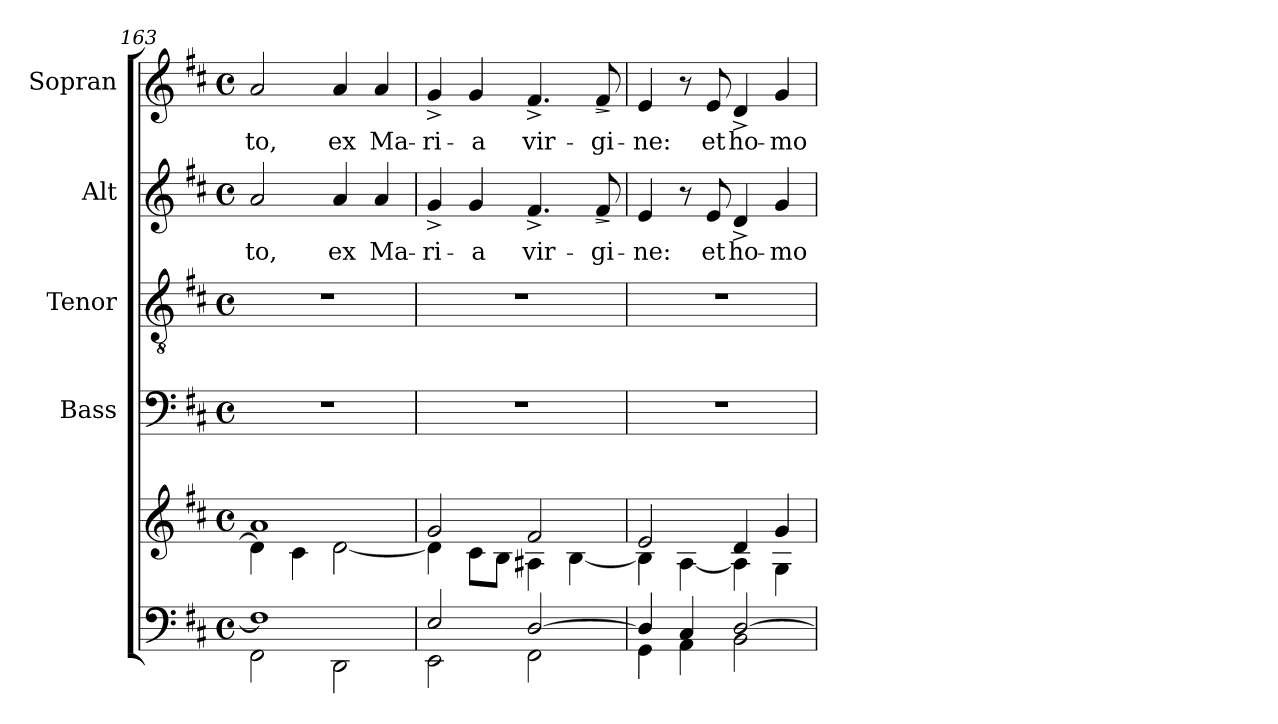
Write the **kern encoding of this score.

**kern	**kern	**kern	**kern	**kern	**text	**dynam	**kern	**text	**dynam
*part5	*part5	*part4	*part3	*part2	*part2	*part2	*part1	*part1	*part1
*staff6	*staff5	*staff4	*staff3	*staff2	*staff2	*staff2	*staff1	*staff1	*staff1
*	*	*I"Bass	*I"Tenor	*I"Alt	*	*	*I"Sopran	*	*
*	*	*I'B.	*I'T.	*I'A.	*	*	*I'S.	*	*
*clefF4	*clefG2	*clefF4	*clefGv2	*clefG2	*	*	*clefG2	*	*
*k[f#c#]	*k[f#c#]	*k[f#c#]	*k[f#c#]	*k[f#c#]	*	*	*k[f#c#]	*	*
*D:	*D:	*D:	*D:	*D:	*	*	*D:	*	*
*M4/4	*M4/4	*M4/4	*M4/4	*M4/4	*	*	*M4/4	*	*
*met(c)	*met(c)	*met(c)	*met(c)	*met(c)	*	*	*met(c)	*	*
=163	=163	=163	=163	=163	=163	=163	=163	=163	=163
*^	*^	*	*	*	*	*	*	*	*
!	!	!	!	!	!	!	!LO:LY:b	!	!	!LO:LY:b	!
1F#]	2FF#\	1a	4d\]	1r	1r	2a/	-to,	.	2a/	-to,	.
.	.	.	4c#\	.	.	.	.	.	.	.	.
!	!	!	!	!	!	!	!LO:LY:b	!	!	!LO:LY:b	!
.	2DD\	.	[<2d\	.	.	4a/	ex	.	4a/	ex	.
!	!	!	!	!	!	!	!LO:LY:b	!	!	!LO:LY:b	!
.	.	.	.	.	.	4a/	Ma-	.	4a/	Ma-	.
!!LO:PB:g=z
=164	=164	=164	=164	=164	=164	=164	=164	=164	=164	=164	=164
!	!	!	!	!	!	!	!LO:LY:b	!	!	!LO:LY:b	!
2E/	2EE\	2g/	4d\]	1r	1r	4g^>/	-ri-	.	4g^>/	-ri-	.
!	!	!	!	!	!	!	!LO:LY:b	!	!	!LO:LY:b	!
.	.	.	8c#\L	.	.	4g/	-a	.	4g/	-a	.
.	.	.	8B\J	.	.	.	.	.	.	.	.
!	!	!	!	!	!	!	!LO:LY:b	!	!	!LO:LY:b	!
[>2D/	2FF#\	2f#/	4A#X\	.	.	4.f#^>/	vir-	.	4.f#^>/	vir-	.
.	.	.	[<4B\	.	.	.	.	.	.	.	.
!	!	!	!	!	!	!	!LO:LY:b	!LO:HP:b	!	!LO:LY:b	!LO:HP:b
.	.	.	.	.	.	8f#/	-gi-	>	8f#/	-gi-	>
*v	*v	*	*	*	*	*	*	*	*	*	*
*	*v	*v	*	*	*	*	*	*	*	*
.	.	.	.	.	.	]	.	.	]
=165	=165	=165	=165	=165	=165	=165	=165	=165	=165
*^	*^	*	*	*	*	*	*	*	*
!	!	!	!	!	!	!	!LO:LY:b	!	!	!LO:LY:b	!
4D/]	4GG\	2e/	4B\]	1r	1r	4e/	-ne:	.	4e/	-ne:	.
4C#/	4AA\	.	[<4A\	.	.	8r	.	.	8r	.	.
!	!	!	!	!	!	!	!LO:LY:b	!	!	!LO:LY:b	!
.	.	.	.	.	.	8e/	et	.	8e/	et	.
!	!	!	!	!	!	!	!LO:LY:b	!	!	!LO:LY:b	!
[>2D/	2BB\	4d/	4A\]	.	.	4d^>/	ho-	.	4d^>/	ho-	.
!	!	!	!	!	!	!	!LO:LY:b	!	!	!LO:LY:b	!
.	.	4g/	4G\	.	.	4g/	-mo	.	4g/	-mo	.
*v	*v	*	*	*	*	*	*	*	*	*	*
*	*v	*v	*	*	*	*	*	*	*	*
=	=	=	=	=	=	=	=	=	=
*-	*-	*-	*-	*-	*-	*-	*-	*-	*-
